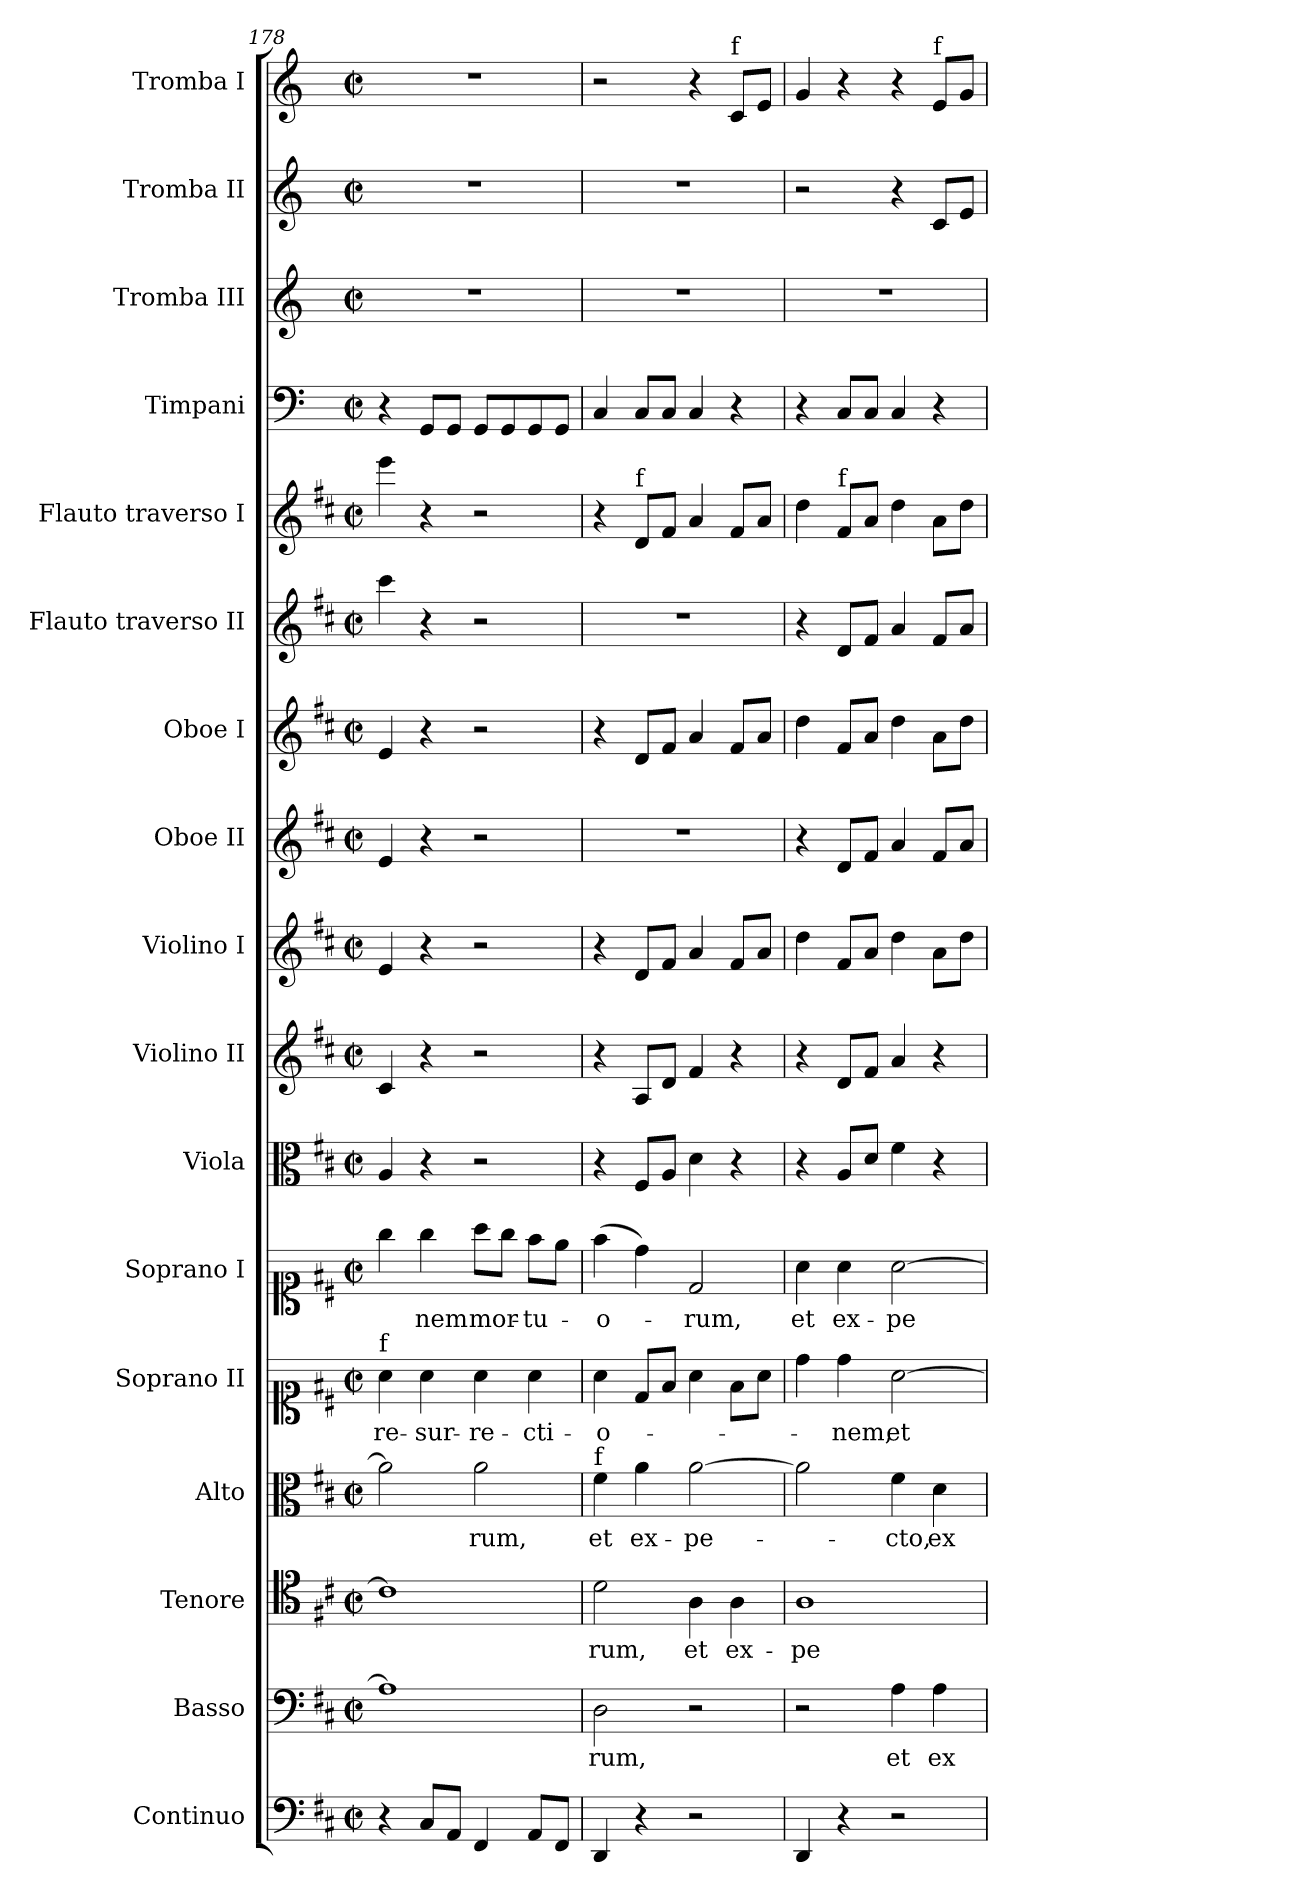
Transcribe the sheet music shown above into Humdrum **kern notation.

**kern	**kern	**text	**kern	**text	**kern	**text	**kern	**text	**kern	**text	**kern	**kern	**kern	**kern	**kern	**kern	**kern	**kern	**kern	**kern	**kern
*part17	*part16	*part16	*part15	*part15	*part14	*part14	*part13	*part13	*part12	*part12	*part11	*part10	*part9	*part8	*part7	*part6	*part5	*part4	*part3	*part2	*part1
*staff17	*staff16	*staff16	*staff15	*staff15	*staff14	*staff14	*staff13	*staff13	*staff12	*staff12	*staff11	*staff10	*staff9	*staff8	*staff7	*staff6	*staff5	*staff4	*staff3	*staff2	*staff1
*I"Continuo	*I"Basso	*	*I"Tenore	*	*I"Alto	*	*I"Soprano II	*	*I"Soprano I	*	*I"Viola	*I"Violino II	*I"Violino I	*I"Oboe II	*I"Oboe I	*I"Flauto traverso II	*I"Flauto traverso I	*I"Timpani	*I"Tromba III	*I"Tromba II	*I"Tromba I
*I'Cont.	*I'B.	*	*I'T.	*	*I'A.	*	*I'S. II	*	*I'S. I	*	*I'Vla.	*I'Vln. II	*I'Vln. I	*I'Ob. II	*I'Ob. I	*I'Fl. trv. II	*I'Fl. trv. I	*I'Timp.	*I'Tr. III	*I'Tr. II	*I'Tr. I
*clefF4	*clefF4	*	*clefC4	*	*clefC3	*	*clefC1	*	*clefC1	*	*clefC3	*clefG2	*clefG2	*clefG2	*clefG2	*clefG2	*clefG2	*clefF4	*clefG2	*clefG2	*clefG2
*	*	*	*	*	*	*	*	*	*	*	*	*	*	*	*	*	*	*ITrd-1c-2	*ITrd-1c-2	*ITrd-1c-2	*ITrd-1c-2
*k[f#c#]	*k[f#c#]	*	*k[f#c#]	*	*k[f#c#]	*	*k[f#c#]	*	*k[f#c#]	*	*k[f#c#]	*k[f#c#]	*k[f#c#]	*k[f#c#]	*k[f#c#]	*k[f#c#]	*k[f#c#]	*k[f#c#]	*k[f#c#]	*k[f#c#]	*k[f#c#]
*M2/2	*M2/2	*	*M2/2	*	*M2/2	*	*M2/2	*	*M2/2	*	*M2/2	*M2/2	*M2/2	*M2/2	*M2/2	*M2/2	*M2/2	*M2/2	*M2/2	*M2/2	*M2/2
*met(c|)	*met(c|)	*	*met(c|)	*	*met(c|)	*	*met(c|)	*	*met(c|)	*	*met(c|)	*met(c|)	*met(c|)	*met(c|)	*met(c|)	*met(c|)	*met(c|)	*met(c|)	*met(c|)	*met(c|)	*met(c|)
=178	=178	=178	=178	=178	=178	=178	=178	=178	=178	=178	=178	=178	=178	=178	=178	=178	=178	=178	=178	=178	=178
!	!	!	!	!	!	!	!LO:TX:a:t=f	!	!	!	!	!	!	!	!	!	!	!	!	!	!
4r	1A]	.	1c#]	.	2a\]	.	4a\	re-	4gg\	.	4A/	4c#/	4e/	4e/	4e/	4ccc#\	4eee\	4r	1r	1r	1r
8C#/L	.	.	.	.	.	.	4a\	-sur-	4gg\	-nem	4r	4r	4r	4r	4r	4r	4r	8AA/L	.	.	.
8AA/J	.	.	.	.	.	.	.	.	.	.	.	.	.	.	.	.	.	8AA/J	.	.	.
4FF#/	.	.	.	.	2a\	-rum,	4a\	-re-	8aa\L	mor-	2r	2r	2r	2r	2r	2r	2r	8AA/L	.	.	.
.	.	.	.	.	.	.	.	.	8gg\J	.	.	.	.	.	.	.	.	8AA/	.	.	.
8AA/L	.	.	.	.	.	.	4a\	-cti-	8ff#\L	-tu-	.	.	.	.	.	.	.	8AA/	.	.	.
8FF#/J	.	.	.	.	.	.	.	.	8ee\J	.	.	.	.	.	.	.	.	8AA/J	.	.	.
=179	=179	=179	=179	=179	=179	=179	=179	=179	=179	=179	=179	=179	=179	=179	=179	=179	=179	=179	=179	=179	=179
!	!	!	!	!	!LO:TX:a:t=f	!	!	!	!	!	!	!	!	!	!	!	!	!	!	!	!
4DD/	2D\	-rum,	2d\	-rum,	4f#\	et	4a\	-o-	(4ff#\	-o-	4r	4r	4r	1r	4r	1r	4r	4D/	1r	1r	2r
!	!	!	!	!	!	!	!	!	!	!	!	!	!	!	!	!	!LO:TX:a:t=f	!	!	!	!
4r	.	.	.	.	4a\	ex-	8d/L	.	4dd\)	.	8F#/L	8A/L	8d/L	.	8d/L	.	8d/L	8D/L	.	.	.
.	.	.	.	.	.	.	8f#/J	.	.	.	8A/J	8d/J	8f#/J	.	8f#/J	.	8f#/J	8D/J	.	.	.
2r	2r	.	4A\	et	[2a\	-pe-	4a\	.	2d/	-rum,	4d\	4f#/	4a/	.	4a/	.	4a/	4D/	.	.	4r
!	!	!	!	!	!	!	!	!	!	!	!	!	!	!	!	!	!	!	!	!	!LO:TX:a:t=f
.	.	.	4A\	ex-	.	.	8f#\L	.	.	.	4r	4r	8f#/L	.	8f#/L	.	8f#/L	4r	.	.	8d/L
.	.	.	.	.	.	.	8a\J	.	.	.	.	.	8a/J	.	8a/J	.	8a/J	.	.	.	8f#/J
=180	=180	=180	=180	=180	=180	=180	=180	=180	=180	=180	=180	=180	=180	=180	=180	=180	=180	=180	=180	=180	=180
4DD/	2r	.	1A	-pe-	2a\]	.	4dd\	.	4a\	et	4r	4r	4dd\	4r	4dd\	4r	4dd\	4r	1r	2r	4a/
!	!	!	!	!	!	!	!	!	!	!	!	!	!	!	!	!	!LO:TX:a:t=f	!	!	!	!
4r	.	.	.	.	.	.	4dd\	-nem,	4a\	ex-	8A/L	8d/L	8f#/L	8d/L	8f#/L	8d/L	8f#/L	8D/L	.	.	4r
.	.	.	.	.	.	.	.	.	.	.	8d/J	8f#/J	8a/J	8f#/J	8a/J	8f#/J	8a/J	8D/J	.	.	.
2r	4A\	et	.	.	4f#\	-cto,	[2a\	et	[2a\	-pe-	4f#\	4a/	4dd\	4a/	4dd\	4a/	4dd\	4D/	.	4r	4r
!	!	!	!	!	!	!	!	!	!	!	!	!	!	!	!	!	!	!	!	!	!LO:TX:a:t=f
.	4A\	ex-	.	.	4d\	ex-	.	.	.	.	4r	4r	8a\L	8f#/L	8a\L	8f#/L	8a\L	4r	.	8d/L	8f#/L
.	.	.	.	.	.	.	.	.	.	.	.	.	8dd\J	8a/J	8dd\J	8a/J	8dd\J	.	.	8f#/J	8a/J
=	=	=	=	=	=	=	=	=	=	=	=	=	=	=	=	=	=	=	=	=	=
*-	*-	*-	*-	*-	*-	*-	*-	*-	*-	*-	*-	*-	*-	*-	*-	*-	*-	*-	*-	*-	*-
